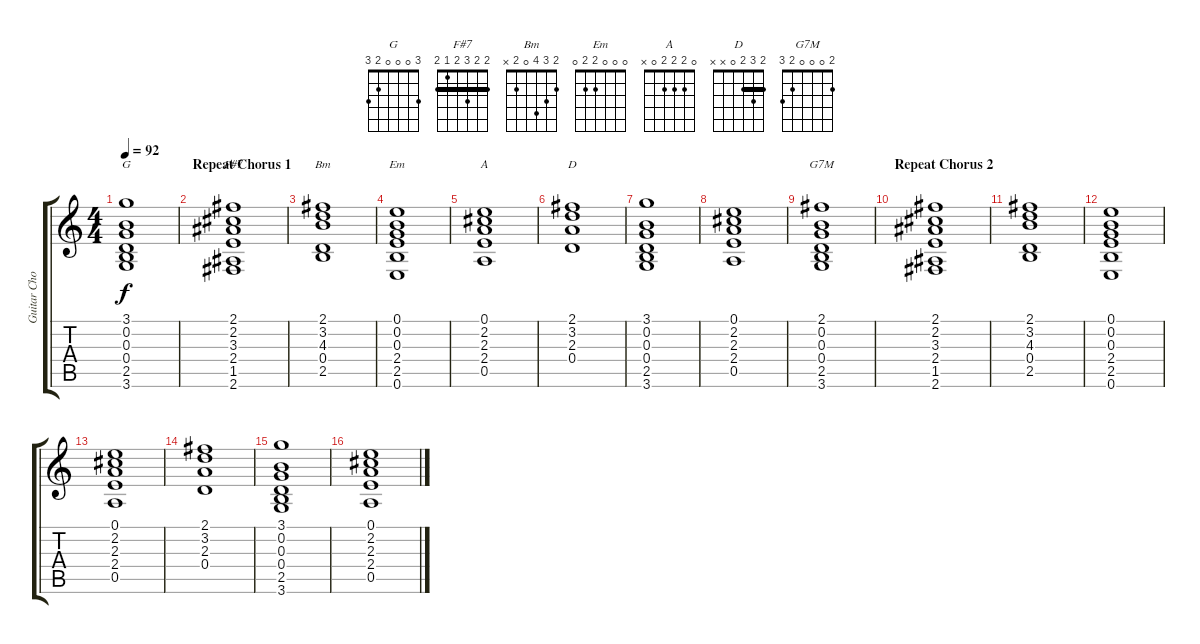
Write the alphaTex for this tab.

\track ("Guitar Chord n Fill" "Guitar Cho") {instrument acousticguitarnylon}
\staff {score tabs}
\tuning (E4 B3 G3 D3 A2 E2) {hide}
\chord ("G" 3 0 0 0 2 3)
\chord ("F#7" 2 2 3 2 1 2) {barre 2}
\chord ("Bm" 2 3 4 0 2 x)
\chord ("Em" 0 0 0 2 2 0)
\chord ("A" 0 2 2 2 0 x)
\chord ("D" 2 3 2 0 x x) {barre 2}
\chord ("G7M" 2 0 0 0 2 3)
\ts (4 4)
\tempo 92
\clef g2
\ks c
(3.1 0.2 0.3 0.4 2.5 3.6).1{ch "G" dy f} |
\section ("" "Repeat Chorus 1")
(2.1 2.2 3.3 2.4 1.5 2.6).1{ch "F#7"} |
(2.1 3.2 4.3 0.4 2.5).1{ch "Bm"} |
(0.1 0.2 0.3 2.4 2.5 0.6).1{ch "Em"} |
(0.1 2.2 2.3 2.4 0.5).1{ch "A"} |
(2.1 3.2 2.3 0.4).1{ch "D"} |
(3.1 0.2 0.3 0.4 2.5 3.6).1 |
(0.1 2.2 2.3 2.4 0.5).1 |
(2.1 0.2 0.3 0.4 2.5 3.6).1{ch "G7M"} |
\section ("" "Repeat Chorus 2")
(2.1 2.2 3.3 2.4 1.5 2.6).1 |
(2.1 3.2 4.3 0.4 2.5).1 |
(0.1 0.2 0.3 2.4 2.5 0.6).1 |
(0.1 2.2 2.3 2.4 0.5).1 |
(2.1 3.2 2.3 0.4).1 |
(3.1 0.2 0.3 0.4 2.5 3.6).1 |
(0.1 2.2 2.3 2.4 0.5).1
